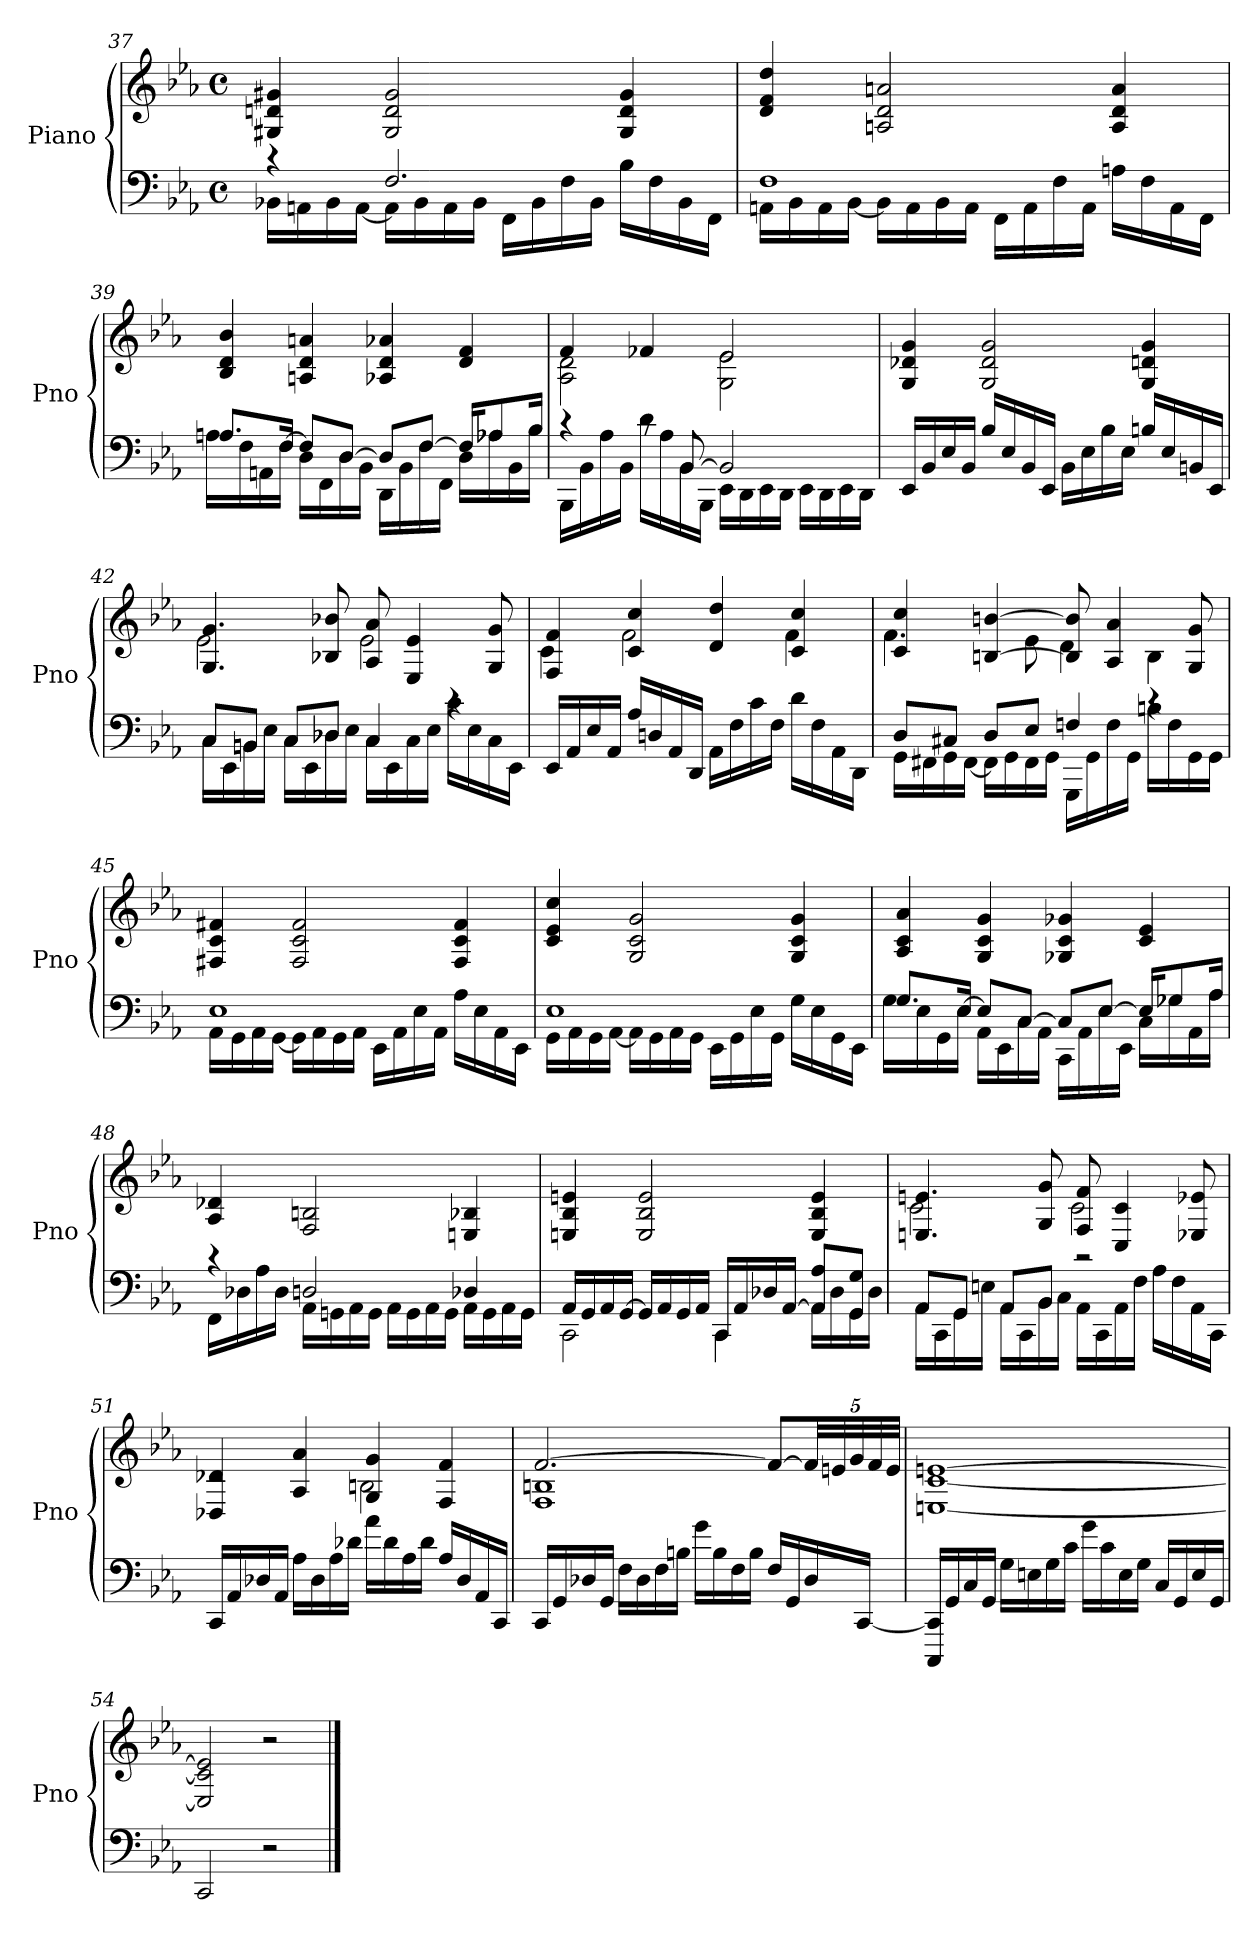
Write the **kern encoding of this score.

**kern	**kern
*part1	*part1
*staff2	*staff1
*I"Piano	*
*I'Pno	*
*clefF4	*clefG2
*k[b-e-a-]	*k[b-e-a-]
*c:	*c:
*M4/4	*M4/4
*met(c)	*met(c)
=37	=37
*^	*
4rc	16BB-XLL	4G#X 4dn 4g#X
.	16AAn	.
.	16BB-	.
.	[16AAJJ	.
2.F	16AALL]	2G# 2d 2g#
.	16BB-	.
.	16AA	.
.	16BB-JJ	.
.	16FFLL	.
.	16BB-	.
.	16F	.
.	16BB-JJ	.
.	16B-LL	4G# 4d 4g#
.	16F	.
.	16BB-	.
.	16FFJJ	.
=38	=38	=38
1F	16AAnLL	4d 4f 4dd
.	16BB-	.
.	16AA	.
.	[16BB-JJ	.
.	16BB-LL]	2An 2d 2an
.	16AA	.
.	16BB-	.
.	16AAJJ	.
.	16FFLL	.
.	16AA	.
.	16F	.
.	16AAJJ	.
.	16AnLL	4A 4d 4a
.	16F	.
.	16AA	.
.	16FFJJ	.
=39	=39	=39
8.AnL	16ALL	4B- 4d 4b-
.	16F	.
.	16AAn	.
[16FJk	16FJJ	.
8FL]	16DLL	4An 4d 4an
.	16FF	.
[8DJ	16D	.
.	16BB-JJ	.
8DL]	16DDLL	4A-X 4d 4a-X
.	16BB-	.
[8FJ	16F	.
.	16FFJJ	.
16FKL]	16DLL	4d 4f
8A-X	16A-X	.
.	16BB-	.
16B-Jk	16B-JJ	.
=40	=40	=40
*	*	*^
4rc	16BBB-LL	4f	2A- 2d
.	16BB-	.	.
.	16A-	.	.
.	16BB-JJ	.	.
8rc	16dLL	4f-X	.
.	16A-	.	.
[8BB-	16BB-	.	.
.	16BBB-JJ	.	.
2BB-]	16EE-LL	2e-	2G 2e-
.	16DD	.	.
.	16EE-	.	.
.	16DDJJ	.	.
.	16EE-LL	.	.
.	16DD	.	.
.	16EE-	.	.
.	16DDJJ	.	.
*v	*v	*	*
*	*v	*v
=41	=41
16EE-LL	4G 4d-X 4g
16BB-	.
16E-	.
16BB-JJ	.
16B-LL	2G 2d- 2g
16E-	.
16BB-	.
16EE-JJ	.
16BB-LL	.
16E-	.
16B-	.
16E-JJ	.
16BnLL	4G 4dn 4g
16E-	.
16BBn	.
16EE-JJ	.
=42	=42
*^	*^
8CL	16CLL	4.G 4.g	2e-
.	16EE-	.	.
8BBnJ	16BBn	.	.
.	16E-JJ	.	.
8CL	16CLL	.	.
.	16EE-	.	.
8D-XJ	16D-X	8B-X 8b-X	.
.	16E-JJ	.	.
4C	16CLL	8A- 8a-	2e-
.	16EE-	.	.
.	16C	4E- 4e-	.
.	16E-JJ	.	.
4rc	16cLL	.	.
.	16E-	.	.
.	16C	8G 8g	.
.	16EE-JJ	.	.
*v	*v	*	*
=43	=43	=43
16EE-LL	4F 4f	4c
16AA-	.	.
16E-	.	.
16AA-JJ	.	.
16A-LL	4c 4cc	2f
16Dn	.	.
16AA-	.	.
16DDJJ	.	.
16AA-LL	4d 4dd	.
16F	.	.
16c	.	.
16FJJ	.	.
16dLL	4c 4cc	4f
16F	.	.
16AA-	.	.
16DDJJ	.	.
=44	=44	=44
*^	*	*
8DL	16GGLL	4c 4cc	4.f
.	16FF#X	.	.
8C#XJ	16GG	.	.
.	[16FF#JJ	.	.
8DL	16FF#LL]	[4Bn [4bn	.
.	16GG	.	.
8E-J	16FF#	.	8e-
.	16GGJJ	.	.
4Fn	16GGGLL	8B] 8b]	4d
.	16GG	.	.
.	16F	4A- 4a-	.
.	16GGJJ	.	.
4rc	16BnLL	.	4B
.	16F	.	.
.	16GG	8G 8g	.
.	16GGJJ	.	.
*	*	*v	*v
=45	=45	=45
1E-	16AA-LL	4F#X 4c 4f#X
.	16GG	.
.	16AA-	.
.	[16GGJJ	.
.	16GGLL]	2F# 2c 2f#
.	16AA-	.
.	16GG	.
.	16AA-JJ	.
.	16EE-LL	.
.	16AA-	.
.	16E-	.
.	16AA-JJ	.
.	16A-LL	4F# 4c 4f#
.	16E-	.
.	16AA-	.
.	16EE-JJ	.
=46	=46	=46
1E-	16GGLL	4c 4e- 4cc
.	16AA-	.
.	16GG	.
.	[16AA-JJ	.
.	16AA-LL]	2G 2c 2g
.	16GG	.
.	16AA-	.
.	16GGJJ	.
.	16EE-LL	.
.	16GG	.
.	16E-	.
.	16GGJJ	.
.	16GLL	4G 4c 4g
.	16E-	.
.	16GG	.
.	16EE-JJ	.
=47	=47	=47
8.GL	16GLL	4A- 4c 4a-
.	16E-	.
.	16GG	.
[16E-Jk	16E-JJ	.
8E-L]	16AA-LL	4G 4c 4g
.	16EE-	.
[8CJ	16C	.
.	16AA-JJ	.
8CL]	16CCLL	4G-X 4c 4g-X
.	16AA-	.
[8E-J	16E-	.
.	16EE-JJ	.
16E-KL]	16CLL	4c 4e-
8G-X	16G-X	.
.	16AA-	.
16A-Jk	16A-JJ	.
=48	=48	=48
4rc	16FFLL	4A- 4d-X
.	16D-X	.
.	16A-	.
.	16D-JJ	.
2Dn	16AA-LL	2F 2Bn
.	16GGn	.
.	16AA-	.
.	16GGJJ	.
.	16AA-LL	.
.	16GG	.
.	16AA-	.
.	16GGJJ	.
4D-X	16AA-LL	4En 4B-X
.	16GG	.
.	16AA-	.
.	16GGJJ	.
=49	=49	=49
16AA-LL	2CC	4En 4B- 4en
16GG	.	.
16AA-	.	.
[16GGJJ	.	.
16GGLL]	.	2E 2B- 2e
16AA-	.	.
16GG	.	.
16AA-JJ	.	.
16CCLL	4CC	.
16AA-	.	.
16D-X	.	.
[16AA-JJ	.	.
8AA-] 8A-L	16AA-LL	4E 4B- 4e
.	16D-	.
8GG 8GJ	16GG	.
.	16D-JJ	.
=50	=50	=50
*	*	*^
8AA-L	16AA-LL	4.En 4.en	2c
.	16CC	.	.
8GGJ	16GG	.	.
.	16EnJJ	.	.
8AA-L	16AA-LL	.	.
.	16CC	.	.
8BB-J	16BB-	8G 8g	.
.	16CJJ	.	.
2rc	16AA-LL	8F 8f	2c
.	16CC	.	.
.	16AA-	4C 4c	.
.	16FJJ	.	.
.	16A-LL	.	.
.	16F	.	.
.	16AA-	8E-X 8e-X	.
.	16CCJJ	.	.
*v	*v	*	*
=51	=51	=51
16CCLL	4D-X 4d-X	2rc
16AA-	.	.
16D-X	.	.
16AA-JJ	.	.
16A-LL	4A- 4a-	.
16D-	.	.
16A-	.	.
16d-XJJ	.	.
16a-LL	4G 4g	2Bn
16d-	.	.
16A-	.	.
16d-JJ	.	.
16A-LL	4F 4f	.
16D-	.	.
16AA-	.	.
16CCJJ	.	.
=52	=52	=52
16CCLL	[2.f	1F 1Bn
16GG	.	.
16D-X	.	.
16GGJJ	.	.
16FLL	.	.
16D-	.	.
16F	.	.
16BnJJ	.	.
16gLL	.	.
16B	.	.
16F	.	.
16BJJ	.	.
16FLL	8fL_	.
16GG	.	.
16D-	40fLL]	.
.	40en	.
.	40g	.
[16CCJJ	.	.
.	40f	.
.	40eJJJ	.
*	*v	*v
=53	=53
16CCC 16CC]LL	[1En [1c [1en
16GG	.
16C	.
16GGJJ	.
16GLL	.
16En	.
16G	.
16cJJ	.
16gLL	.
16c	.
16E	.
16GJJ	.
16CLL	.
16GG	.
16E	.
16GGJJ	.
=54	=54
2CC	2E] 2c] 2e]
2r	2r
==	==
*-	*-
